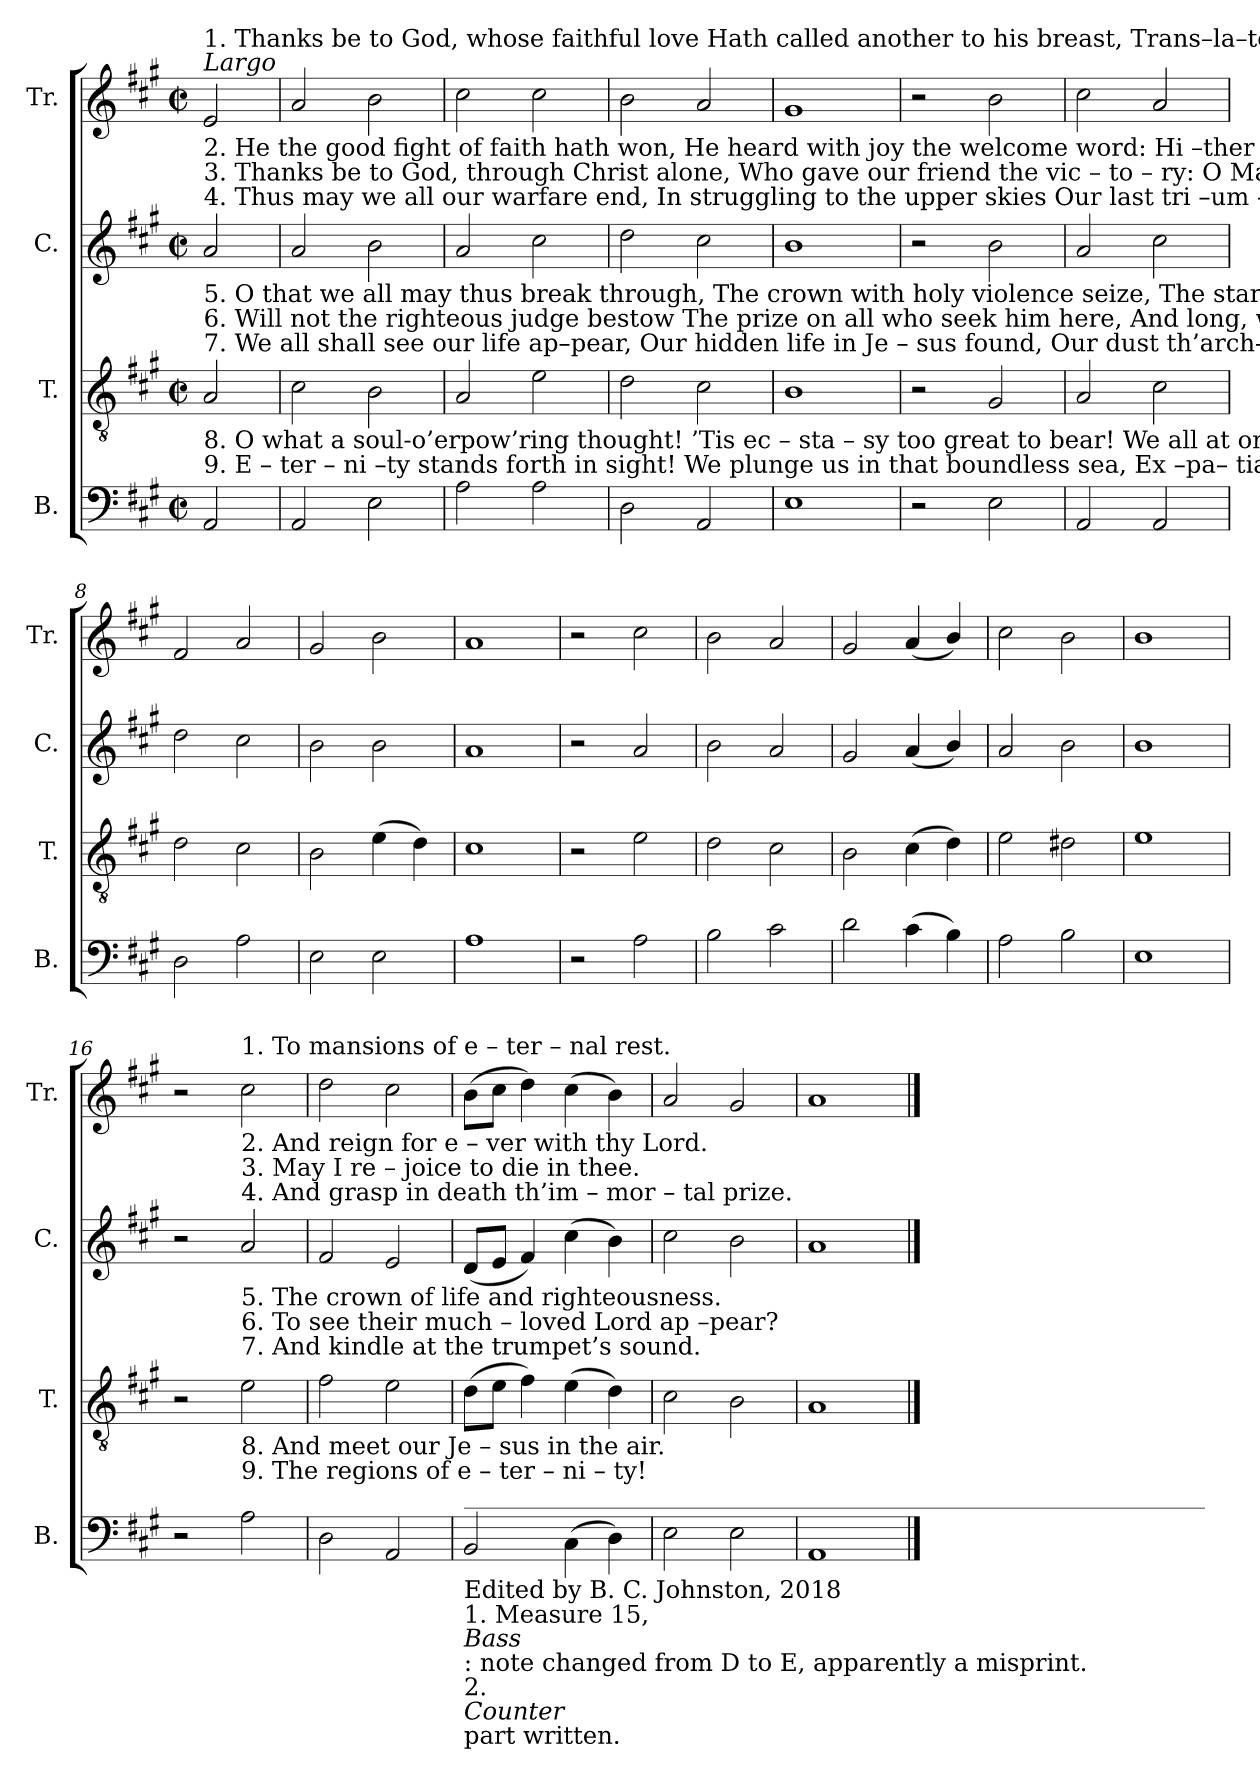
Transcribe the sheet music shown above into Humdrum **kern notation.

**kern	**kern	**kern	**kern
*part4	*part3	*part2	*part1
*staff4	*staff3	*staff2	*staff1
*I"B.	*I"T.	*I"C.	*I"Tr.
*I'B.	*I'T.	*I'C.	*I'Tr.
*clefF4	*clefGv2	*clefG2	*clefG2
*k[f#c#g#]	*k[f#c#g#]	*k[f#c#g#]	*k[f#c#g#]
*M2/2	*M2/2	*M2/2	*M2/2
*met(c|)	*met(c|)	*met(c|)	*met(c|)
*MM120	*MM120	*MM120	*MM120
=1	=1	=1	=1
!	!	!	!LO:TX:a:i:t=Largo
!	!	!	!LO:TX:a:t=1. Thanks be to God, whose faithful love       Hath  called  another     to    his      breast,      Trans–la–ted  him    to      joys    a  –  bove,
!	!	!	!LO:TX:b:t=2.  He  the  good  fight of faith hath won,       He  heard  with  joy  the  welcome word&colon;        Hi –ther come up,   thy    work   is    done
!	!	!	!LO:TX:b:t=3. Thanks be to God, through Christ alone,    Who  gave  our  friend  the  vic – to – ry&colon;          O   Master,   say     to      me,  Well  done!
!	!	!LO:TX:a:t=4. Thus  may  we  all  our warfare  end,        In   struggling  to  the    upper         skies         Our  last  tri –um –phant  moments  spend	!
!	!	!LO:TX:b:t=5.  O that we all may thus break through,    The  crown  with  holy   violence     seize,        The  starry  crown  to      conquest    due,	!
!	!	!LO:TX:b:t=6. Will  not  the  righteous  judge bestow      The  prize  on  all  who  seek  him   here,         And long, while so – jour – ning   below,	!
!	!LO:TX:a:t=7.  We  all  shall  see  our  life  ap–pear,      Our   hidden   life   in    Je – sus     found,       Our dust th’arch–an–gel’s voice shall hear,	!	!
!	!LO:TX:b:t=8. O what a soul-o’erpow’ring thought!     ’Tis    ec – sta – sy   too   great   to   bear!         We   all   at    once  shall    be    up –caught,	!	!
!	!LO:TX:b:t=9.  E – ter – ni –ty stands forth in sight!      We  plunge  us  in  that  boundless   sea,           Ex –pa– tiate  in    those  plains   of   light,	!	!
2AA/	2A/	2a/	2e/
=2	=2	=2	=2
2AA/	2c#\	2a/	2a/
2E\	2B\	2b\	2b\
=3	=3	=3	=3
2A\	2A/	2a/	2cc#\
2A\	2e\	2cc#\	2cc#\
=4	=4	=4	=4
2D\	2d\	2dd\	2b\
2AA/	2c#\	2cc#\	2a/
=5	=5	=5	=5
1E	1B	1b	1g#
=6	=6	=6	=6
2r	2r	2r	2r
2E\	2G#/	2b\	2b\
=7	=7	=7	=7
2AA/	2A/	2a/	2cc#\
2AA/	2c#\	2cc#\	2a/
=8	=8	=8	=8
2D\	2d\	2dd\	2f#/
2A\	2c#\	2cc#\	2a/
=9	=9	=9	=9
2E\	2B\	2b\	2g#/
2E\	(4e\	2b\	2b\
.	4d\)	.	.
=10	=10	=10	=10
1A	1c#	1a	1a
=11	=11	=11	=11
2r	2r	2r	2r
2A\	2e\	2a/	2cc#\
=12	=12	=12	=12
2B\	2d\	2b\	2b\
2c#\	2c#\	2a/	2a/
=13	=13	=13	=13
2d\	2B\	2g#/	2g#/
(4c#\	(4c#\	(4a/	(4a/
4B\)	4d\)	4b/)	4b/)
=14	=14	=14	=14
2A\	2e\	2a/	2cc#\
2B\	2d#X\	2b\	2b\
=15	=15	=15	=15
1E	1e	1b	1b
=16	=16	=16	=16
2r	2r	2r	2r
!	!	!	!LO:TX:a:t=1. To  mansions  of           e     –    ter – nal    rest.
!	!	!	!LO:TX:b:t=2. And reign for  e     –    ver         with  thy  Lord.
!	!	!	!LO:TX:b:t=3. May   I    re – joice      to           die     in    thee.
!	!	!LO:TX:a:t=4. And grasp in  death      th’im – mor – tal  prize.	!
!	!	!LO:TX:b:t=5. The crown of  life         and       righteousness.	!
!	!	!LO:TX:b:t=6. To  see  their  much –  loved     Lord  ap –pear?	!
!	!LO:TX:a:t=7. And  kindle    at             the     trumpet’s sound.	!	!
!	!LO:TX:b:t=8. And meet our Je     –     sus        in   the    air.	!	!
!	!LO:TX:b:t=9. The  regions   of            e    –    ter – ni  –  ty!	!	!
2A\	2e\	2a/	2cc#\
=17	=17	=17	=17
2D\	2f#\	2f#/	2dd\
2AA/	2e\	2e/	2cc#\
=18	=18	=18	=18
!LO:TX:a:t=_____________________________________________________________	!	!	!
!LO:TX:b:t=Edited by B. C. Johnston, 2018	!	!	!
!LO:TX:b:t=1. Measure 15,	!	!	!
!LO:TX:b:i:t=Bass	!	!	!
!LO:TX:b:t=&colon; note changed from D to E, apparently a misprint.	!	!	!
!LO:TX:b:t=2.	!	!	!
!LO:TX:b:i:t=Counter	!	!	!
!LO:TX:b:t=part written.	!	!	!
2BB/	(8d\L	(8d/L	(8b\L
.	8e\J	8e/J	8cc#\J
.	4f#\)	4f#/)	4dd\)
(4C#\	(4e\	(4cc#\	(4cc#\
4D\)	4d\)	4b\)	4b\)
=19	=19	=19	=19
2E\	2c#\	2cc#\	2a/
2E\	2B\	2b\	2g#/
=20	=20	=20	=20
1AA	1A	1a	1a
==	==	==	==
*-	*-	*-	*-
